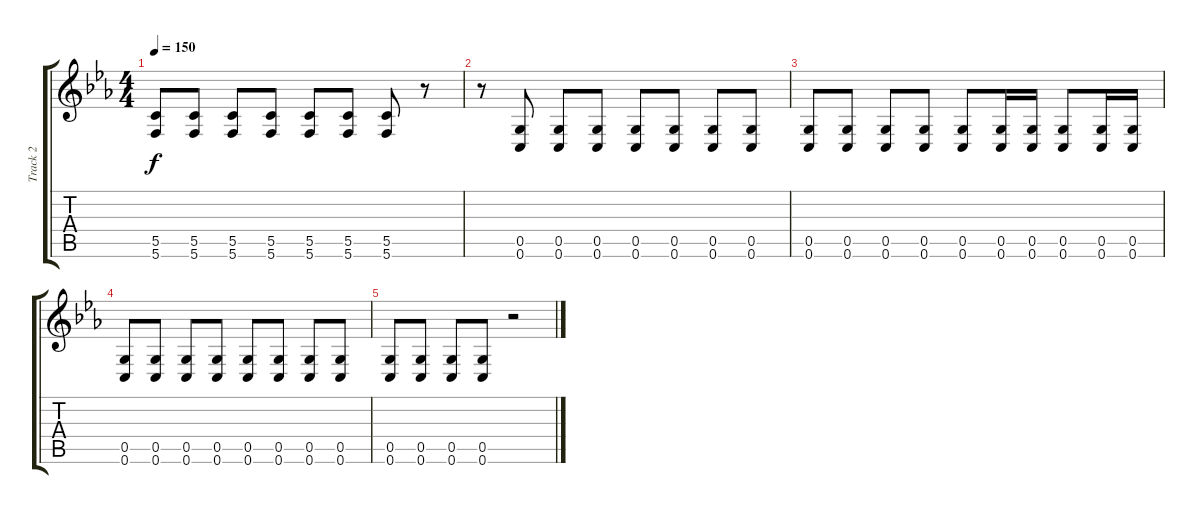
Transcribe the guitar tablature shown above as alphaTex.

\track ("Track 2" "Track 2") {instrument overdrivenguitar}
\staff {score tabs}
\tuning (D4 A3 F3 C3 G2 C2) {hide}
\ts (4 4)
\tempo 150
\clef g2
\ks cminor
(5.5 5.6).8{dy f} (5.5 5.6).8 (5.5 5.6).8 (5.5 5.6).8 (5.5 5.6).8 (5.5 5.6).8 (5.5 5.6).8 r.8 |
r.8 (0.5 0.6).8 (0.5 0.6).8 (0.5 0.6).8 (0.5 0.6).8 (0.5 0.6).8 (0.5 0.6).8 (0.5 0.6).8 |
(0.5 0.6).8 (0.5 0.6).8 (0.5 0.6).8 (0.5 0.6).8 (0.5 0.6).8 (0.5 0.6).16 (0.5 0.6).16 (0.5 0.6).8 (0.5 0.6).16 (0.5 0.6).16 |
(0.5 0.6).8 (0.5 0.6).8 (0.5 0.6).8 (0.5 0.6).8 (0.5 0.6).8 (0.5 0.6).8 (0.5 0.6).8 (0.5 0.6).8 |
(0.5 0.6).8 (0.5 0.6).8 (0.5 0.6).8 (0.5 0.6).8 r.2
